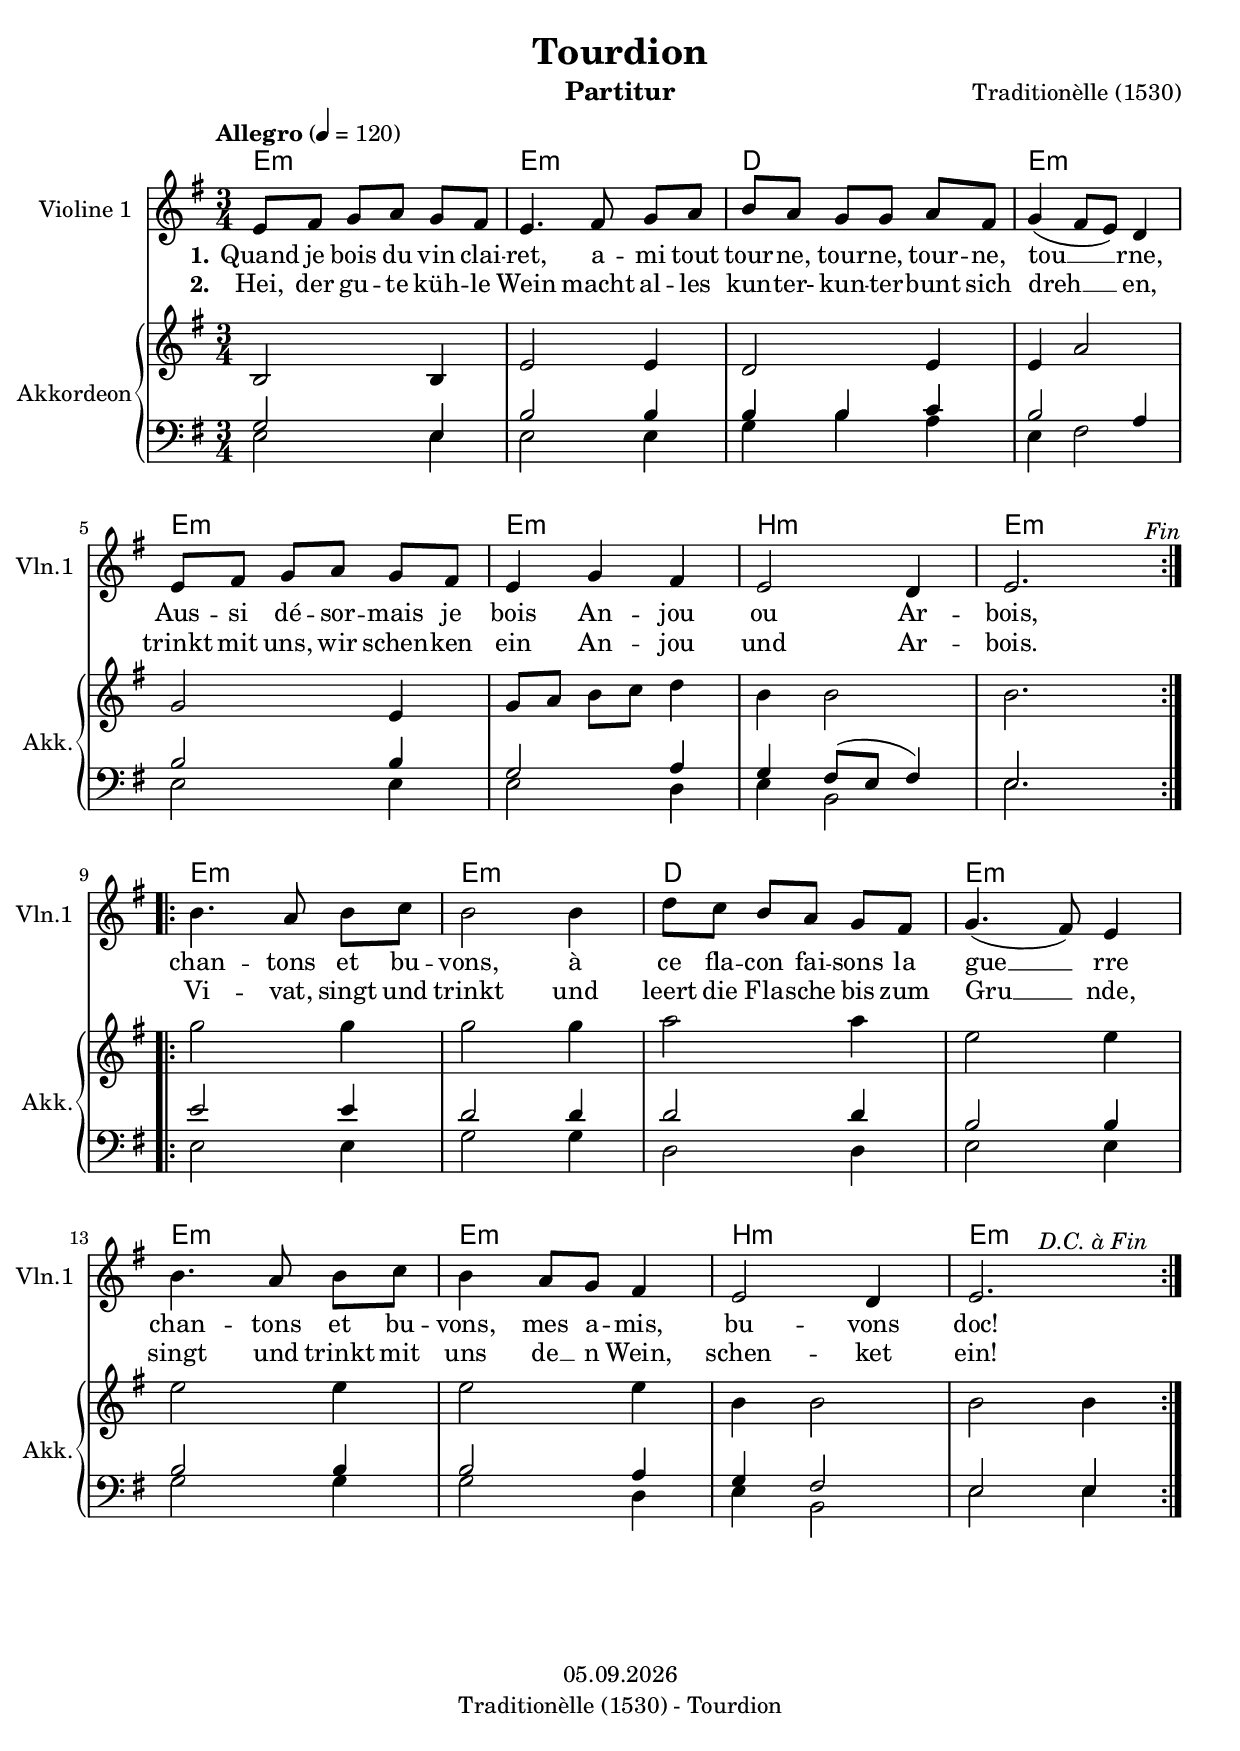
\version "2.18.2"

\version "2.18.2"

#(set-default-paper-size "a4")

\header {
  title = "Tourdion"
  subtitle= ""
  composer = "Traditionèlle (1530)"
  opus = ""
  %instrument = "Violino"
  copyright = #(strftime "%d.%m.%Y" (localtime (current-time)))
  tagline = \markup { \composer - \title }    
}

globalSettings = {
  \tempo Allegro 4=120
  \time 3/4
  \key g \major
}

\version "2.18.2"

\version "2.18.2"

#(set-default-paper-size "a4")

\header {
  title = "Tourdion"
  subtitle= ""
  composer = "Traditionèlle (1530)"
  opus = ""
  %instrument = "Violino"
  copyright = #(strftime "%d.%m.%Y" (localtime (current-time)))
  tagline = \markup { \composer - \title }    
}

globalSettings = {
  \tempo Allegro 4=120
  \time 3/4
  \key g \major
}


guitarChords = \chordmode {
  e2.:m e:m d e:m
  e:m e:m b:m e:m
  e2.:m e:m d e:m
  e:m e:m b:m e:m
}


\version "2.18.2"

\version "2.18.2"

#(set-default-paper-size "a4")

\header {
  title = "Tourdion"
  subtitle= ""
  composer = "Traditionèlle (1530)"
  opus = ""
  %instrument = "Violino"
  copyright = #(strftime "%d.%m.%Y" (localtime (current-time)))
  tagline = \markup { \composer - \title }    
}

globalSettings = {
  \tempo Allegro 4=120
  \time 3/4
  \key g \major
}


violinI = 
<< \relative d' {  
  \globalSettings
  \repeat volta 2 {
    e8 fis g[ a] g fis | e4. fis8 g[ a] | b a g[ g] a fis | g4( fis8 e) d4 |
    \break
    e8 fis g[ a] g fis | e4 g fis | e2 d4 | e2. ^\markup { \italic "                      Fin" } | 
  }
  \break
  \repeat volta 2 {
    b'4. a8 b[ c] | b2 b4 | d8 c b[ a] g fis | g4.( fis8) e4 |
    \break
    b'4. a8 b[ c] | b4 a8 g fis4 | e2 d4 | e2.^\markup { \italic "           D.C. à Fin" } |
  }
  \bar ":|."
}
\addlyrics {
  \set stanza = #"1."
  Quand je bois du vin clai -- ret,
  a -- mi tout tour -- ne, tour -- ne, tour -- ne, tou __ rne,
  Aus -- si dé -- sor -- mais je bois An -- jou ou Ar -- bois,
  
  chan -- tons et bu -- vons, à ce fla -- con fai -- sons la gue __ rre
  chan -- tons et bu -- vons, mes a -- mis, bu -- vons doc!
}
\addlyrics {
  \set stanza = #"2."
  Hei, der gu -- te küh -- le Wein 
  macht al -- les kun -- ter- kun -- ter -- bunt sich dreh __ en, 
  trinkt mit uns, wir schen -- ken ein An -- jou und Ar -- bois.
  
  Vi -- vat, singt und trinkt und leert die Fla -- sche bis zum Gru __ nde,
  singt und trinkt mit uns de __ n Wein, schen -- ket ein!
}
>>


\version "2.18.2"

\version "2.18.2"

#(set-default-paper-size "a4")

\header {
  title = "Tourdion"
  subtitle= ""
  composer = "Traditionèlle (1530)"
  opus = ""
  %instrument = "Violino"
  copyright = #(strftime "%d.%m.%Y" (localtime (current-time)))
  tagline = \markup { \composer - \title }    
}

globalSettings = {
  \tempo Allegro 4=120
  \time 3/4
  \key g \major
}


pianoTreble = \relative {    
  \globalSettings
  \repeat volta 2 {
    b2 b4 | e2 e4 | d2 e4 | e4 a2  |
    \break
    g2 e4 | g8 a b[ c] d4 | b4 b2 | b2. | 
  }
  \break
  \repeat volta 2 {
    g'2 g4 | g2 g4 | a2 a4 | e2 e4 |
    \break
    e2 e4 | e2 e4 | b4 b2  | b2 b4  |
  }
  \bar ":|."
}

pianoBassVoiceI = \relative {
  \voiceOne
  \repeat volta 2 {
    g2 e4 | b'2 b4 | b b c | b2 a4 |
    \break
    b2 b4 | g2 a4 | g4 fis8( e fis4) | e2. |
  }
  \break
  \repeat volta 2 {
    e'2 e4 | d2 d4 | d2 d4 | b2 b4 |
    \break
    b2 b4 | b2 a4 | g4 fis2 | e2 e4 |
  }
}

pianoBassVoiceII = \relative {
  \voiceTwo
  \repeat volta 2 {
    e2 e4 | e2 e4 | g4 b a | e4 fis2 |
    \break
    e2 e4 | e2 d4 | e4 b2 | e2. |
  }
  \break
  \repeat volta 2 {
    e2 e4 | g2 g4 | d2 d4 | e2 e4 |
    \break
    g2 g4 | g2 d4 | e4 b2 | e2 e4 |
  }
}

pianoBass = {
  \globalSettings
  \clef bass
  
  << \pianoBassVoiceI \\ \pianoBassVoiceII >>
  
}


\header {
  instrument = "Partitur"
}

\score {
  <<
    \new ChordNames { \germanChords \guitarChords }
    \new Staff \with { instrumentName = "Violine 1" shortInstrumentName = "Vln.1" } { \violinI }
    \new PianoStaff \with { instrumentName = "Akkordeon" shortInstrumentName = "Akk." } { 
      << \new Staff { \pianoTreble } \new Staff { \pianoBass } >>
    }
  >>
  \layout {
    indent = 1.5 \cm
    short-indent = 0.5 \cm
  }
}